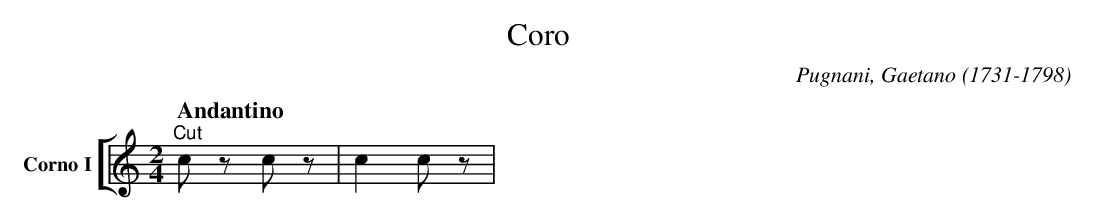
X:1
T:Coro
C:Pugnani, Gaetano (1731-1798)
M:2/4
L:1/4
K:C
V: 1 clef=alto name="Corno I" sname="Cor.I"
%%staves [( 1 )]
   [Q:"Andantino"] [K:treble] "^Cut" c/z/ c/z/ | cc/z/ | \
